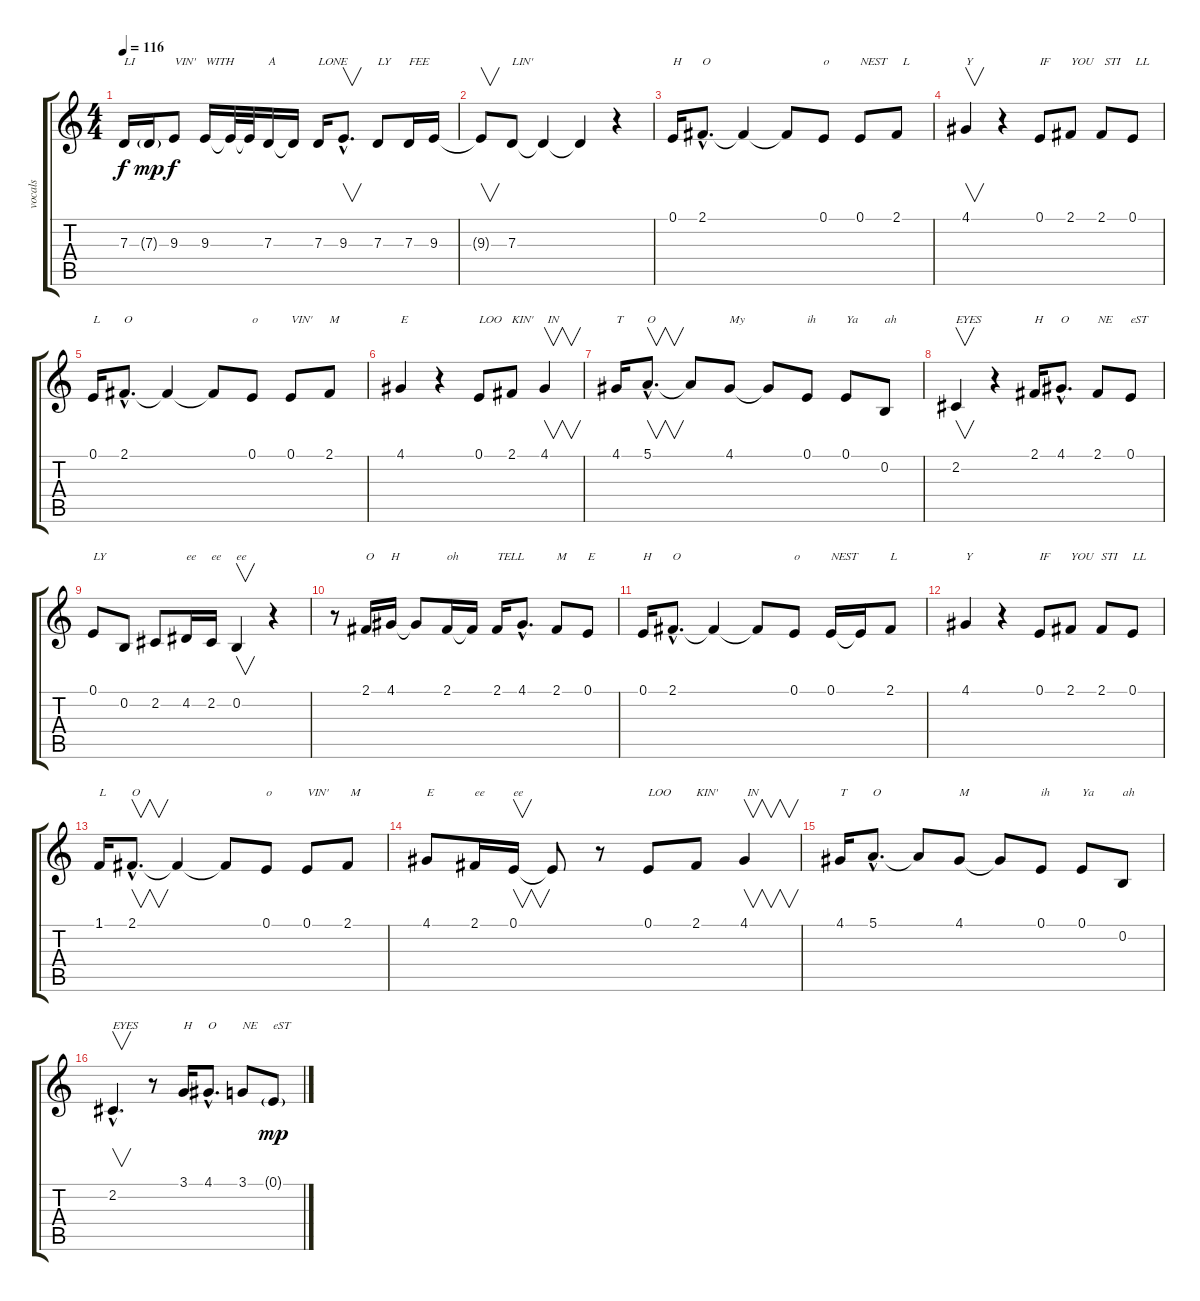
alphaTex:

\track ("vocals" "vocals") {instrument synthvoice}
\staff {score tabs}
\tuning (E4 B3 G3 D3 A2 E2) {hide}
\ts (4 4)
\tempo 116
\clef g2
\ks c
7.3.16{txt "LI" dy f} 7.3{g}.16{dy mp} 9.3.8{txt "VIN'" dy f} 9.3.16{txt "WITH"} 9.3{t}.32 9.3{t}.32 7.3.16{txt "A"} 7.3{t}.16{txt " "} 7.3.16{txt "LONE"} 9.3{hac}.8{v d} 7.3.8{txt "LY"} 7.3.16{txt "FEE"} 9.3.16 |
9.3{t}.8{v} 7.3.8{txt "LIN'"} 7.3{t}.4 7.3{t}.4 r.4 |
0.1.16{txt "H"} 2.1{hac}.8{d txt "O"} 2.1{t}.4 2.1{t}.8 0.1.8{txt "o"} 0.1.8{txt "NEST"} 2.1.8{txt "  L"} |
4.1.4{v txt "Y"} r.4 0.1.8{txt "IF"} 2.1.8{txt "YOU"} 2.1.8{txt " STI"} 0.1.8{txt " LL"} |
0.1.16{txt "L"} 2.1{hac}.8{d txt "O"} 2.1{t}.4 2.1{t}.8 0.1.8{txt "o"} 0.1.8{txt "VIN'"} 2.1.8{txt "M"} |
4.1.4{txt "E"} r.4 0.1.8{txt "LOO"} 2.1.8{txt "KIN'"} 4.1.4{v txt " IN"} |
4.1.16{txt "T"} 5.1{hac}.8{v d txt "O"} 5.1{t}.8 4.1.8{txt "My"} 4.1{t}.8 0.1.8{txt "ih"} 0.1.8{txt "Ya"} 0.2.8{txt "ah"} |
2.2.4{v txt "EYES"} r.4 2.1.16{txt "H"} 4.1{hac}.8{d txt "O"} 2.1.8{txt "NE"} 0.1.8{txt "eST"} |
0.1.8{txt "LY"} 0.2.8 2.2.8 4.2.16{txt "ee"} 2.2.16{txt "ee"} 0.2.4{v txt "ee"} r.4 |
r.8 2.1.16{txt "O"} 4.1.16{txt "H"} 4.1{t}.8 2.1.16{txt "oh"} 2.1{t}.16 2.1.16{txt "TELL"} 4.1{hac}.8{d} 2.1.8{txt "M"} 0.1.8{txt "E"} |
0.1.16{txt "H"} 2.1{hac}.8{d txt "O"} 2.1{t}.4 2.1{t}.8 0.1.8{txt "o"} 0.1.16{txt "NEST"} 0.1{t}.16 2.1.8{txt "L"} |
4.1.4{txt "Y"} r.4 0.1.8{txt "IF"} 2.1.8{txt "YOU"} 2.1.8{txt "STI"} 0.1.8{txt "LL"} |
1.1.16{txt "L"} 2.1{hac}.8{v d txt "O"} 2.1{t}.4 2.1{t}.8 0.1.8{txt "o"} 0.1.8{txt "VIN'"} 2.1.8{txt " M"} |
4.1.8{txt "E"} 2.1.16{txt "ee"} 0.1.16{v txt "ee"} 0.1{t}.8 r.8 0.1.8{txt "LOO"} 2.1.8{txt "KIN'"} 4.1.4{v txt " IN"} |
4.1.16{txt "T"} 5.1{hac}.8{d txt "O"} 5.1{t}.8 4.1.8{txt "M"} 4.1{t}.8 0.1.8{txt "ih"} 0.1.8{txt "Ya"} 0.2.8{txt "ah"} |
2.2{hac}.4{v d txt "EYES"} r.8 3.1.16{txt "H"} 4.1{hac}.8{d txt "O"} 3.1.8{txt "NE"} 0.1{g}.8{txt "eST" dy mp}
